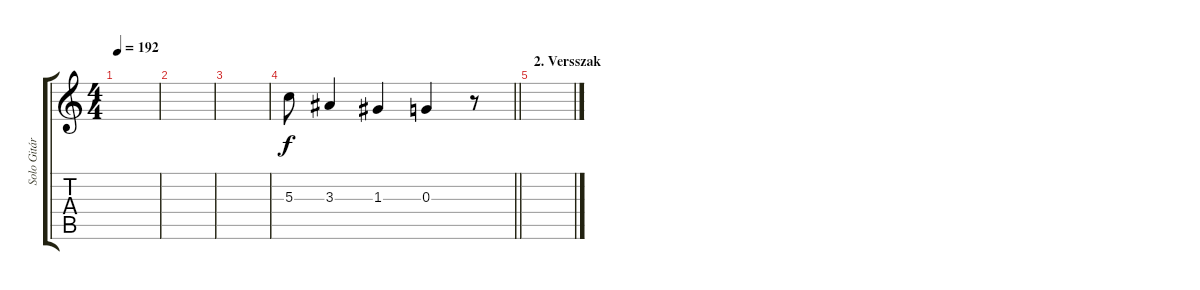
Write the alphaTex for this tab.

\track ("Solo Gitár" "Solo Gitár") {instrument overdrivenguitar}
\staff {score tabs}
\tuning (E4 B3 G3 D3 A2 E2) {hide}
\ts (4 4)
\tempo 192
\clef g2
\ks c
|
|
|
\barLineRight lightlight
5.3.8 3.3.4 1.3.4 0.3.4 r.8 |
\section ("" "2. Versszak")
